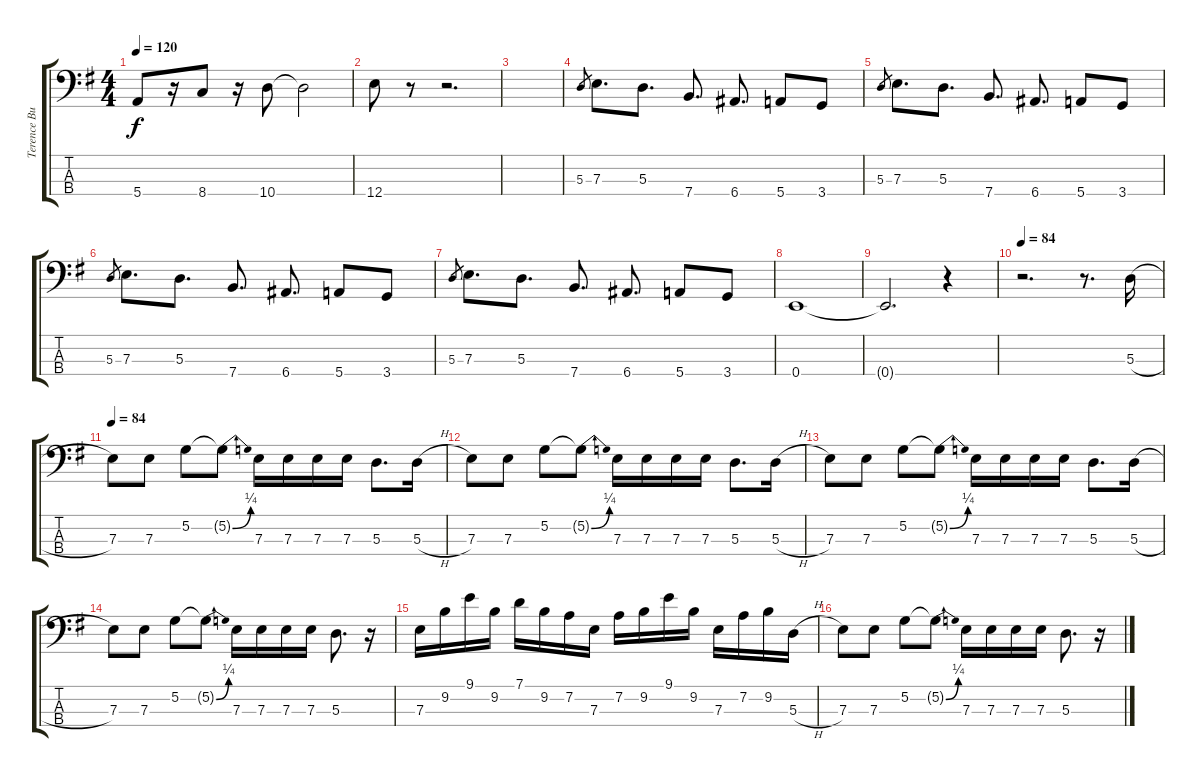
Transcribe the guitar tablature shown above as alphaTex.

\track ("Terence Butler" "Terence Bu") {instrument slapbass1}
\staff {score tabs}
\tuning (G2 D2 A1 E1) {hide}
\ts (4 4)
\tempo 120
\clef f4
\ks g
5.4.8{dy f} r.16 8.4.8 r.16 10.4.8 10.4{t}.2 |
12.4.8 r.8 r.2{d} |
|
5.3.8{gr} 7.3.8{d} 5.3.8{d} 7.4.8{d} 6.4.8{d} 5.4.8 3.4.8 |
5.3.8{gr} 7.3.8{d} 5.3.8{d} 7.4.8{d} 6.4.8{d} 5.4.8 3.4.8 |
5.3.8{gr} 7.3.8{d} 5.3.8{d} 7.4.8{d} 6.4.8{d} 5.4.8 3.4.8 |
5.3.8{gr} 7.3.8{d} 5.3.8{d} 7.4.8{d} 6.4.8{d} 5.4.8 3.4.8 |
0.4.1 |
0.4{t}.2{d} r.4 |
\tempo 84
r.2{d} r.8{d} 5.3{h}.16 |
\tempo 84
7.3.8 7.3.8 5.2.8 5.2{be (bend 0 0 60 1) t}.8 7.3.16 7.3.16 7.3.16 7.3.16 5.3.8{d} 5.3{h}.16 |
7.3.8 7.3.8 5.2.8 5.2{be (bend 0 0 60 1) t}.8 7.3.16 7.3.16 7.3.16 7.3.16 5.3.8{d} 5.3{h}.16 |
7.3.8 7.3.8 5.2.8 5.2{be (bend 0 0 60 1) t}.8 7.3.16 7.3.16 7.3.16 7.3.16 5.3.8{d} 5.3{h}.16 |
7.3.8 7.3.8 5.2.8 5.2{be (bend 0 0 60 1) t}.8 7.3.16 7.3.16 7.3.16 7.3.16 5.3.8{d} r.16 |
7.3.16 9.2.16 9.1.16 9.2.16 7.1.16 9.2.16 7.2.16 7.3.16 7.2.16 9.2.16 9.1.16 9.2.16 7.3.16 7.2.16 9.2.16 5.3{h}.16 |
7.3.8 7.3.8 5.2.8 5.2{be (bend 0 0 60 1) t}.8 7.3.16 7.3.16 7.3.16 7.3.16 5.3.8{d} r.16
